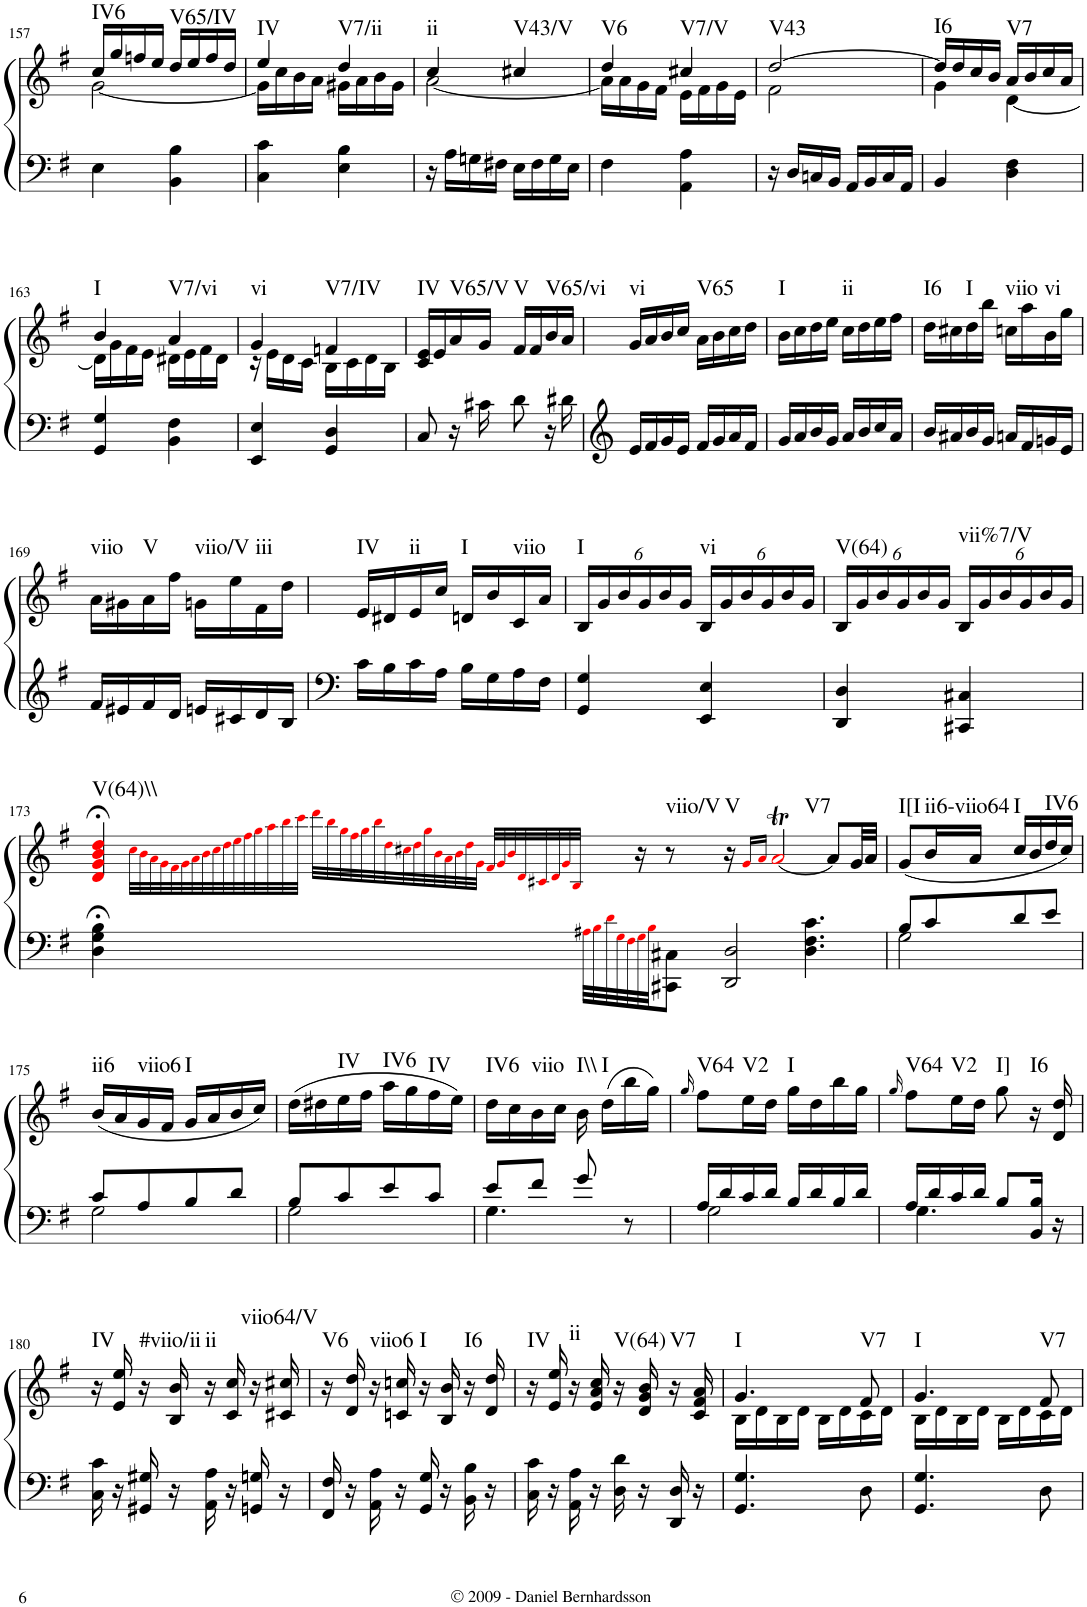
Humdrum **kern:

**kern	**kern	**harte
*part1	*part1	*part1
*staff2	*staff1	*
*I"Piano	*	*
*I'Pno.	*	*
!!LO:PB:g=z
*clefF4	*clefG2	*
*k[f#]	*k[f#]	*
*G:	*G:	*
*M2/4	*M2/4	*
=157	=157	=157
*	*^	*
!	!	!	!LO:H:kt=IV6
4E\	16cc/LL	[<2g\	N
.	16gg/	.	.
.	16ffn/	.	.
.	16ee/JJ	.	.
!	!	!	!LO:H:kt=V65/IV
4BB\ 4B\	16dd/LL	.	N
.	16ee/	.	.
.	16ff/	.	.
.	16dd/JJ	.	.
=158	=158	=158	=158
!	!	!	!LO:H:kt=IV
4C\ 4c\	4ee/	16g\LL]	N
.	.	16cc\	.
.	.	16b\	.
.	.	16a\JJ	.
!	!	!	!LO:H:kt=V7/ii
4E\ 4B\	4dd/	16g#X\LL	N
.	.	16a\	.
.	.	16b\	.
.	.	16g#\JJ	.
=159	=159	=159	=159
!	!	!	!LO:H:kt=ii
16r	4cc/	[<2a\	N
16A\LL	.	.	.
16Gn\	.	.	.
16F#X\JJ	.	.	.
!	!	!	!LO:H:kt=V43/V
16E\LL	4cc#X/	.	N
16F#\	.	.	.
16G\	.	.	.
16E\JJ	.	.	.
=160	=160	=160	=160
!	!	!	!LO:H:kt=V6
4F#\	4dd/	16a\LL]	N
.	.	16a\	.
.	.	16g\	.
.	.	16f#\JJ	.
!	!	!	!LO:H:kt=V7/V
4AA\ 4A\	4cc#X/	16e\LL	N
.	.	16f#\	.
.	.	16g\	.
.	.	16e\JJ	.
=161	=161	=161	=161
!	!	!	!LO:H:kt=V43
16r	[>2dd/	2f#\	N
16D/LL	.	.	.
16Cn/	.	.	.
16BB/JJ	.	.	.
16AA/LL	.	.	.
16BB/	.	.	.
16C/	.	.	.
16AA/JJ	.	.	.
=162	=162	=162	=162
!	!	!	!LO:H:kt=I6
4BB/	16dd/LL]	4g\	N
.	16dd/	.	.
.	16cc/	.	.
.	16b/JJ	.	.
!	!	!	!LO:H:kt=V7
4D\ 4F#\	16a/LL	[<4d\	N
.	16b/	.	.
.	16cc/	.	.
.	16a/JJ	.	.
!!LO:LB:g=z	!!
=163	=163	=163	=163
!	!	!	!LO:H:kt=I
4GG/ 4G/	4b/	16d\LL]	N
.	.	16g\	.
.	.	16f#\	.
.	.	16e\JJ	.
!	!	!	!LO:H:kt=V7/vi
4BB\ 4F#\	4a/	16d#X\LL	N
.	.	16e\	.
.	.	16f#\	.
.	.	16d#\JJ	.
=164	=164	=164	=164
!	!	!	!LO:H:kt=vi
4EE/ 4E/	4g/	16r	N
.	.	16e\LL	.
.	.	16d\	.
.	.	16c\JJ	.
!	!	!	!LO:H:kt=V7/IV
4GG/ 4D/	4fn/	16B\LL	N
.	.	16c\	.
.	.	16d\	.
.	.	16B\JJ	.
=165	=165	=165	=165
!	!	!	!LO:H:kt=IV
*	*v	*v	*
8C/	16c/ 16e/LL	N
.	16e/	.
!	!	!LO:H:kt=V65/V
16r	16a/	N
16c#X\	16g/JJ	.
!	!	!LO:H:kt=V
8d\	16f#/LL	N
.	16f#/	.
!	!	!LO:H:kt=V65/vi
16r	16b/	N
16d#X\	16a/JJ	.
=166	=166	=166
!	!	!LO:H:kt=vi
16e/LL	16g/LL	N
16f#/	16a/	.
16g/	16b/	.
16e/JJ	16cc/JJ	.
!	!	!LO:H:kt=V65
16f#/LL	16a\LL	N
16g/	16b\	.
16a/	16cc\	.
16f#/JJ	16dd\JJ	.
=167	=167	=167
!	!	!LO:H:kt=I
16g/LL	16b\LL	N
16a/	16cc\	.
16b/	16dd\	.
16g/JJ	16ee\JJ	.
!	!	!LO:H:kt=ii
16a/LL	16cc\LL	N
16b/	16dd\	.
16cc/	16ee\	.
16a/JJ	16ff#\JJ	.
=168	=168	=168
!	!	!LO:H:kt=I6
16b/LL	16dd\LL	N
16a#X/	16cc#X\	.
!	!	!LO:H:kt=I
16b/	16dd\	N
16g/JJ	16bb\JJ	.
!	!	!LO:H:kt=viio
16an/LL	16ccn\LL	N
16f#/	16aa\	.
!	!	!LO:H:kt=vi
16gn/	16b\	N
16e/JJ	16gg\JJ	.
!!LO:LB:g=z
=169	=169	=169
!	!	!LO:H:kt=viio
16f#/LL	16a\LL	N
16e#X/	16g#X\	.
!	!	!LO:H:kt=V
16f#/	16a\	N
16d/JJ	16ff#\JJ	.
!	!	!LO:H:kt=viio/V
16en/LL	16gn\LL	N
16c#X/	16ee\	.
!	!	!LO:H:kt=iii
16d/	16f#\	N
16B/JJ	16dd\JJ	.
=170	=170	=170
!	!	!LO:H:kt=IV
16c\LL	16e/LL	N
16B\	16d#X/	.
!	!	!LO:H:kt=ii
16c\	16e/	N
16A\JJ	16cc/JJ	.
!	!	!LO:H:kt=I
16B\LL	16dn/LL	N
16G\	16b/	.
!	!	!LO:H:kt=viio
16A\	16c/	N
16F#\JJ	16a/JJ	.
=171	=171	=171
*	*Xbrackettup	*
!	!	!LO:H:kt=I
4GG/ 4G/	24B/LL	N
.	24g/	.
.	24b/	.
.	24g/	.
.	24b/	.
.	24g/JJ	.
!	!	!LO:H:kt=vi
4EE/ 4E/	24B/LL	N
.	24g/	.
.	24b/	.
.	24g/	.
.	24b/	.
.	24g/JJ	.
=172	=172	=172
!	!	!LO:H:kt=V(64)
4DD/ 4D/	24B/LL	N
.	24g/	.
.	24b/	.
.	24g/	.
.	24b/	.
.	24g/JJ	.
!	!	!LO:H:kt=vii%7/V
4CC#X/ 4C#X/	24B/LL	N
.	24g/	.
.	24b/	.
.	24g/	.
.	24b/	.
.	24g/JJ	.
!!LO:LB:g=z
=173	=173	=173
!	!	!LO:H:kt=V(64)\\
4D\;< 4G\;< 4B\;<	4di/;< 4gi/;< 4bi/;< 4ddi/;<	N
4ryy	32cc!i\LLL	.
.	32b!i\	.
.	32a!i\	.
.	32g!i\	.
.	32f#!i\	.
.	32g!i\	.
.	32a!i\	.
.	32b!i\	.
2ryy	32cc!i\	.
.	32dd!i\	.
.	32ee!i\	.
.	32ff#!i\	.
.	32gg!i\	.
.	32aa!i\	.
.	32bb!i\	.
.	32ccc!i\JJJ	.
.	32ddd!i\LLL	.
.	32bb!i\	.
.	32gg!i\	.
.	32ff#!i\	.
.	32gg!i\	.
.	32bb!i\	.
.	32dd!i\	.
.	32cc#X!i\	.
4ryy	32dd!i\	.
.	32gg!i\	.
.	32b!i\	.
.	32a!i\	.
.	32b!i\	.
.	32dd!i\	.
.	32g!i\JJJ	.
.	32f#!i/LLL	.
8ryy	32g!i/	.
.	32b!i/	.
.	32d!i/	.
.	32c#X!i/	.
16ryy	32d!i/	.
.	32g!i/	.
32ryy	32B!i/JJJ	.
32A#X!i\LLL	32ryy	.
32B!i\	8ryy	.
32d!i\	.	.
32G!i\	.	.
32F#!i\	.	.
32G!i\	16r	.
32B!i\JJ	.	.
!	!	!LO:H:kt=viio/V
8CC#X\ 8C#X\J	8r	N
!	!	!LO:H:kt=V
2DD/ 2D/	16r	N
.	16g!i/LL	.
.	16a!i/JJ	.
!	!	!LO:H:kt=V7
.	[<2aTi/	N
4.D\ 4.F#\ 4.c\	.	.
.	8a/L]	.
.	32g/LL	.
.	32a/JJJ	.
=174	=174	=174
*^	*	*
!	!	!	!LO:H:kt=I[I
8B/L	2G\	(8g/L	N
!	!	!	!LO:H:kt=ii6-viio64
8c/	.	16b/L	N
.	.	16a/JJ	.
!	!	!	!LO:H:kt=I
8d/	.	16cc/LL	N
.	.	16b/	.
!	!	!	!LO:H:kt=IV6
8e/J	.	16dd/	N
.	.	16cc/JJ)	.
!!LO:LB:g=z
=175	=175	=175	=175
!	!	!	!LO:H:kt=ii6
8c/L	2G\	(16b/LL	N
.	.	16a/	.
!	!	!	!LO:H:kt=viio6
8A/	.	16g/	N
.	.	16f#/JJ	.
!	!	!	!LO:H:kt=I
8B/	.	16g/LL	N
.	.	16a/	.
8d/J	.	16b/	.
.	.	16cc/JJ)	.
=176	=176	=176	=176
8B/L	2G\	(16dd\LL	.
.	.	16dd#X\	.
!	!	!	!LO:H:kt=IV
8c/	.	16ee\	N
.	.	16ff#\JJ	.
!	!	!	!LO:H:kt=IV6
8e/	.	16aa\LL	N
.	.	16gg\	.
!	!	!	!LO:H:kt=IV
8c/J	.	16ff#\	N
.	.	16ee\JJ)	.
=177	=177	=177	=177
!	!	!	!LO:H:kt=IV6
8e/L	4.G\	16dd\LL	N
.	.	16cc\	.
!	!	!	!LO:H:kt=viio
8f#/J	.	16b\	N
.	.	16cc\JJ	.
!	!	!	!LO:H:kt=I\\
8g/	.	16b\	N
!	!	!	!LO:H:kt=I
.	.	(16dd\LL	N
8r	8ryy	16bb\	.
.	.	16gg\JJ)	.
=178	=178	=178	=178
.	.	16qgg/	.
!	!	!	!LO:H:kt=V64
16A/LL	2G\	8ff#\L	N
16d/	.	.	.
!	!	!	!LO:H:kt=V2
16c/	.	16ee\L	N
16d/JJ	.	16dd\JJ	.
!	!	!	!LO:H:kt=I
16B/LL	.	16gg\LL	N
16d/	.	16dd\	.
16B/	.	16bb\	.
16d/JJ	.	16gg\JJ	.
=179	=179	=179	=179
.	.	16qgg/	.
!	!	!	!LO:H:kt=V64
16A/LL	4.G\	8ff#\L	N
16d/	.	.	.
!	!	!	!LO:H:kt=V2
16c/	.	16ee\L	N
16d/JJ	.	16dd\JJ	.
!	!	!	!LO:H:kt=I]
8B/L	.	8gg\	N
!	!	!	!LO:H:kt=I6
16BB/ 16B/Jk	8ryy	16r	N
16r	.	16d/ 16dd/	.
*v	*v	*	*
!!LO:LB:g=z
=180	=180	=180
!	!	!LO:H:kt=IV
16C\ 16c\	16r	N
16r	16e/ 16ee/	.
!	!	!LO:H:kt=#viio/ii
16GG#X/ 16G#X/	16r	N
16r	16B/ 16b/	.
!	!	!LO:H:kt=ii
16AA\ 16A\	16r	N
16r	16c/ 16cc/	.
!	!	!LO:H:kt=viio64/V
16GGn/ 16Gn/	16r	N
16r	16c#X/ 16cc#X/	.
=181	=181	=181
!	!	!LO:H:kt=V6
16FF#/ 16F#/	16r	N
16r	16d/ 16dd/	.
!	!	!LO:H:kt=viio6
16AA\ 16A\	16r	N
16r	16cn/ 16ccn/	.
!	!	!LO:H:kt=I
16GG/ 16G/	16r	N
16r	16B/ 16b/	.
!	!	!LO:H:kt=I6
16BB\ 16B\	16r	N
16r	16d/ 16dd/	.
=182	=182	=182
!	!	!LO:H:kt=IV
16C\ 16c\	16r	N
16r	16e/ 16ee/	.
!	!	!LO:H:kt=ii
16AA\ 16A\	16r	N
16r	16e/ 16a/ 16cc/	.
!	!	!LO:H:kt=V(64)
16D\ 16d\	16r	N
16r	16d/ 16g/ 16b/	.
!	!	!LO:H:kt=V7
16DD/ 16D/	16r	N
16r	16c/ 16f#/ 16a/	.
=183	=183	=183
*	*^	*
!	!	!	!LO:H:kt=I
4.GG/ 4.G/	4.g/	16B\LL	N
.	.	16d\	.
.	.	16B\	.
.	.	16d\JJ	.
.	.	16B\LL	.
.	.	16d\	.
!	!	!	!LO:H:kt=V7
8D\	8f#/	16c\	N
.	.	16d\JJ	.
=184	=184	=184	=184
!	!	!	!LO:H:kt=I
4.GG/ 4.G/	4.g/	16B\LL	N
.	.	16d\	.
.	.	16B\	.
.	.	16d\JJ	.
.	.	16B\LL	.
.	.	16d\	.
!	!	!	!LO:H:kt=V7
8D\	8f#/	16c\	N
.	.	16d\JJ	.
*	*v	*v	*
=	=	=
*-	*-	*-
